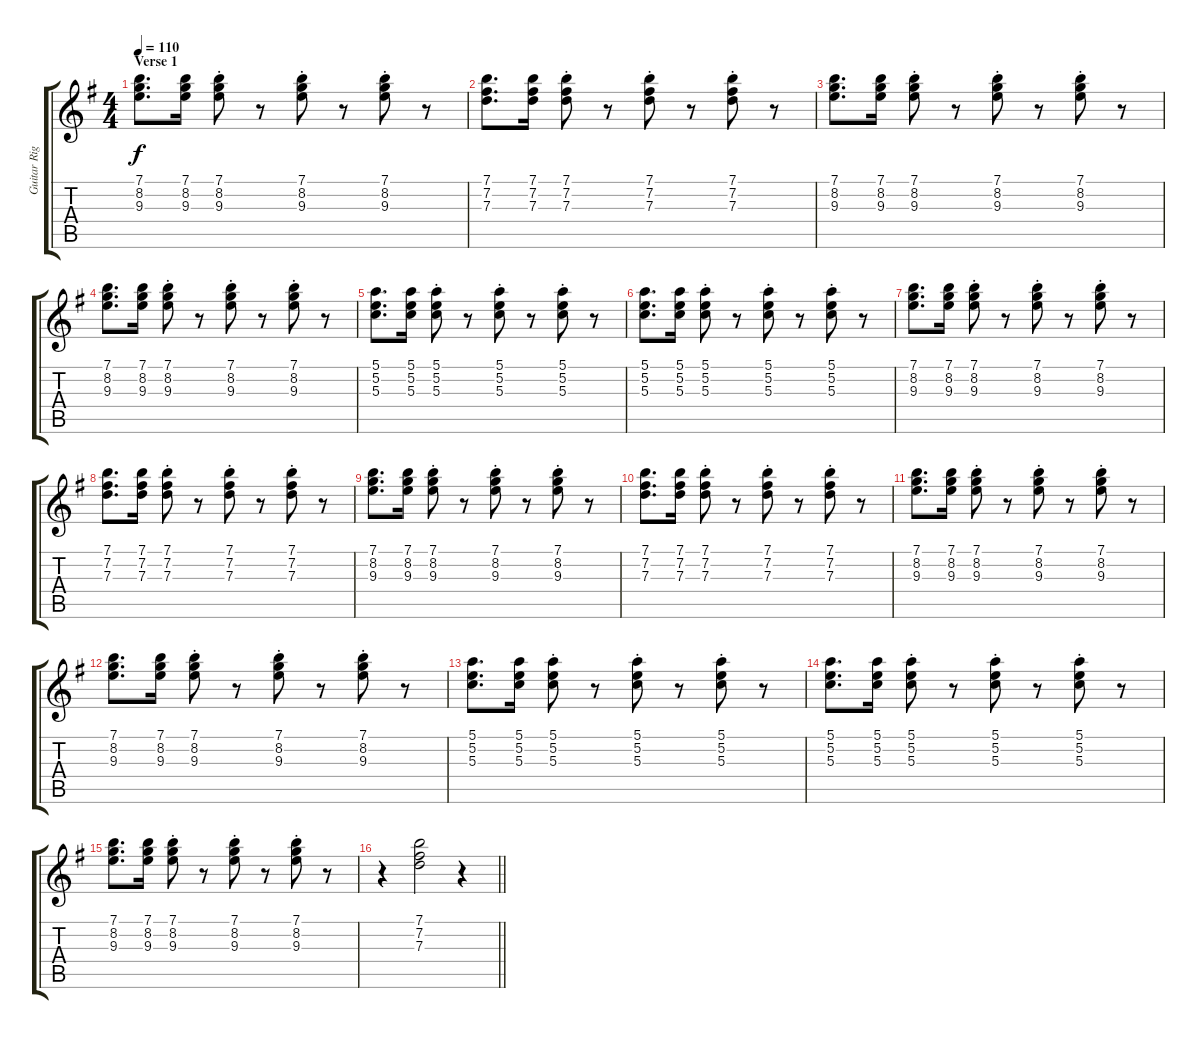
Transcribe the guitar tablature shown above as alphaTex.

\track ("Guitar Right" "Guitar Rig") {instrument acousticguitarsteel}
\staff {score tabs}
\tuning (E4 B3 G3 D3 A2 E2) {hide}
\ts (4 4)
\section ("" "Verse 1 ")
\tempo 110
\clef g2
\ks eminor
(7.1 8.2 9.3).8{d dy f} (7.1 8.2 9.3).16 (7.1{st} 8.2{st} 9.3{st}).8 r.8 (7.1{st} 8.2{st} 9.3{st}).8 r.8 (7.1{st} 8.2{st} 9.3{st}).8 r.8 |
(7.1 7.2 7.3).8{d} (7.1 7.2 7.3).16 (7.1{st} 7.2{st} 7.3{st}).8 r.8 (7.1{st} 7.2{st} 7.3{st}).8 r.8 (7.1{st} 7.2{st} 7.3{st}).8 r.8 |
(7.1 8.2 9.3).8{d} (7.1 8.2 9.3).16 (7.1{st} 8.2{st} 9.3{st}).8 r.8 (7.1{st} 8.2{st} 9.3{st}).8 r.8 (7.1{st} 8.2{st} 9.3{st}).8 r.8 |
(7.1 8.2 9.3).8{d} (7.1 8.2 9.3).16 (7.1{st} 8.2{st} 9.3{st}).8 r.8 (7.1{st} 8.2{st} 9.3{st}).8 r.8 (7.1{st} 8.2{st} 9.3{st}).8 r.8 |
(5.1 5.2 5.3).8{d} (5.1 5.2 5.3).16 (5.1{st} 5.2{st} 5.3{st}).8 r.8 (5.1{st} 5.2{st} 5.3{st}).8 r.8 (5.1{st} 5.2{st} 5.3{st}).8 r.8 |
(5.1 5.2 5.3).8{d} (5.1 5.2 5.3).16 (5.1{st} 5.2{st} 5.3{st}).8 r.8 (5.1{st} 5.2{st} 5.3{st}).8 r.8 (5.1{st} 5.2{st} 5.3{st}).8 r.8 |
(7.1 8.2 9.3).8{d} (7.1 8.2 9.3).16 (7.1{st} 8.2{st} 9.3{st}).8 r.8 (7.1{st} 8.2{st} 9.3{st}).8 r.8 (7.1{st} 8.2{st} 9.3{st}).8 r.8 |
(7.1 7.2 7.3).8{d} (7.1 7.2 7.3).16 (7.1{st} 7.2{st} 7.3{st}).8 r.8 (7.1{st} 7.2{st} 7.3{st}).8 r.8 (7.1{st} 7.2{st} 7.3{st}).8 r.8 |
(7.1 8.2 9.3).8{d} (7.1 8.2 9.3).16 (7.1{st} 8.2{st} 9.3{st}).8 r.8 (7.1{st} 8.2{st} 9.3{st}).8 r.8 (7.1{st} 8.2{st} 9.3{st}).8 r.8 |
(7.1 7.2 7.3).8{d} (7.1 7.2 7.3).16 (7.1{st} 7.2{st} 7.3{st}).8 r.8 (7.1{st} 7.2{st} 7.3{st}).8 r.8 (7.1{st} 7.2{st} 7.3{st}).8 r.8 |
(7.1 8.2 9.3).8{d} (7.1 8.2 9.3).16 (7.1{st} 8.2{st} 9.3{st}).8 r.8 (7.1{st} 8.2{st} 9.3{st}).8 r.8 (7.1{st} 8.2{st} 9.3{st}).8 r.8 |
(7.1 8.2 9.3).8{d} (7.1 8.2 9.3).16 (7.1{st} 8.2{st} 9.3{st}).8 r.8 (7.1{st} 8.2{st} 9.3{st}).8 r.8 (7.1{st} 8.2{st} 9.3{st}).8 r.8 |
(5.1 5.2 5.3).8{d} (5.1 5.2 5.3).16 (5.1{st} 5.2{st} 5.3{st}).8 r.8 (5.1{st} 5.2{st} 5.3{st}).8 r.8 (5.1{st} 5.2{st} 5.3{st}).8 r.8 |
(5.1 5.2 5.3).8{d} (5.1 5.2 5.3).16 (5.1{st} 5.2{st} 5.3{st}).8 r.8 (5.1{st} 5.2{st} 5.3{st}).8 r.8 (5.1{st} 5.2{st} 5.3{st}).8 r.8 |
(7.1 8.2 9.3).8{d} (7.1 8.2 9.3).16 (7.1{st} 8.2{st} 9.3{st}).8 r.8 (7.1{st} 8.2{st} 9.3{st}).8 r.8 (7.1{st} 8.2{st} 9.3{st}).8 r.8 |
\barLineRight lightlight
r.4 (7.1 7.2 7.3).2 r.4
